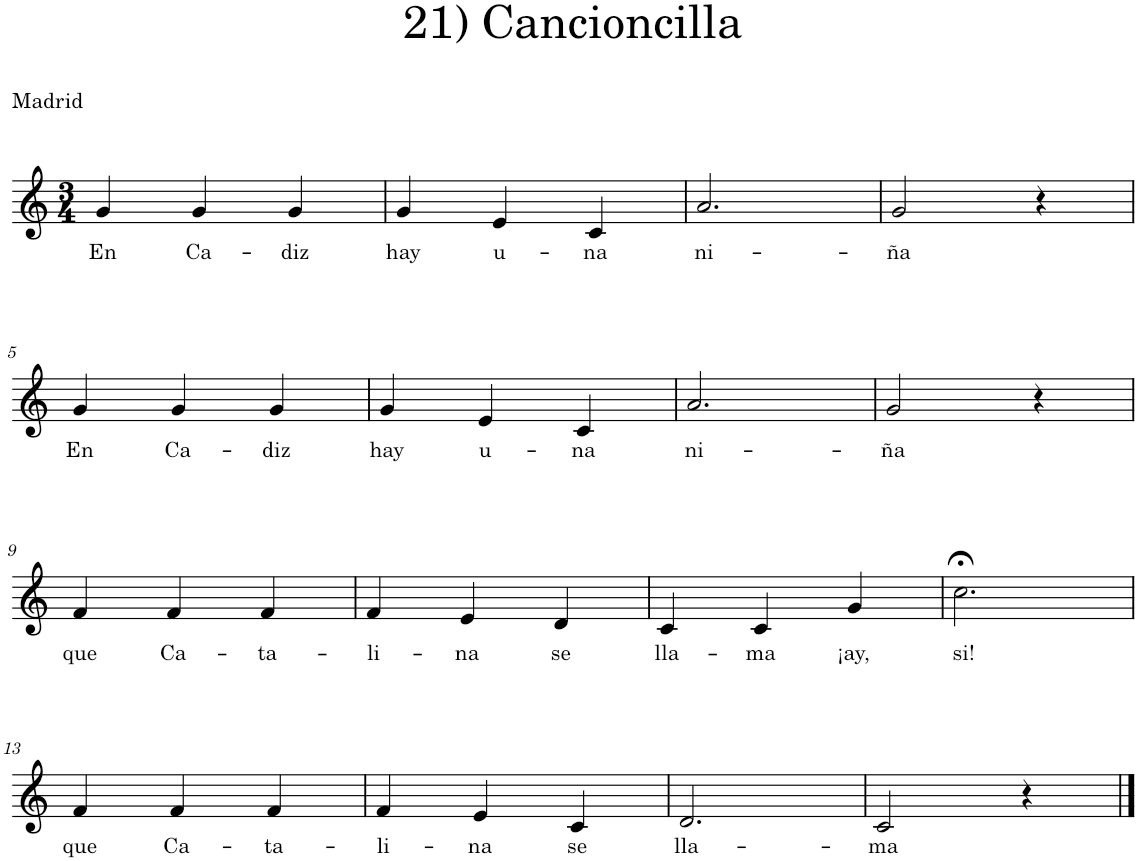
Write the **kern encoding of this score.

**kern	**text
*part1	*part1
*staff1	*staff1
*I"Piano	*
*I'Pno.	*
*clefG2	*
*k[]	*
*M3/4	*
=1	=1
!	!LO:LY:b
4g/	En
!	!LO:LY:b
4g/	Ca-
!	!LO:LY:b
4g/	-diz
=2	=2
!	!LO:LY:b
4g/	hay
!	!LO:LY:b
4e/	u-
!	!LO:LY:b
4c/	-na
=3	=3
!	!LO:LY:b
2.a/	ni-
=4	=4
!	!LO:LY:b
2g/	-ña
4r	.
!!LO:LB:g=z
=5	=5
!	!LO:LY:b
4g/	En
!	!LO:LY:b
4g/	Ca-
!	!LO:LY:b
4g/	-diz
=6	=6
!	!LO:LY:b
4g/	hay
!	!LO:LY:b
4e/	u-
!	!LO:LY:b
4c/	-na
=7	=7
!	!LO:LY:b
2.a/	ni-
=8	=8
!	!LO:LY:b
2g/	-ña
4r	.
!!LO:LB:g=z
=9	=9
!	!LO:LY:b
4f/	que
!	!LO:LY:b
4f/	Ca-
!	!LO:LY:b
4f/	-ta-
=10	=10
!	!LO:LY:b
4f/	-li-
!	!LO:LY:b
4e/	-na
!	!LO:LY:b
4d/	se
=11	=11
!	!LO:LY:b
4c/	lla-
!	!LO:LY:b
4c/	-ma
!	!LO:LY:b
4g/	¡ay,
=12	=12
!	!LO:LY:b
2.cc;<\	si!
!!LO:LB:g=z
=13	=13
!	!LO:LY:b
4f/	que
!	!LO:LY:b
4f/	Ca-
!	!LO:LY:b
4f/	-ta-
=14	=14
!	!LO:LY:b
4f/	-li-
!	!LO:LY:b
4e/	-na
!	!LO:LY:b
4c/	se
=15	=15
!	!LO:LY:b
2.d/	lla-
=16	=16
!	!LO:LY:b
2c/	-ma
4r	.
==	==
*-	*-
